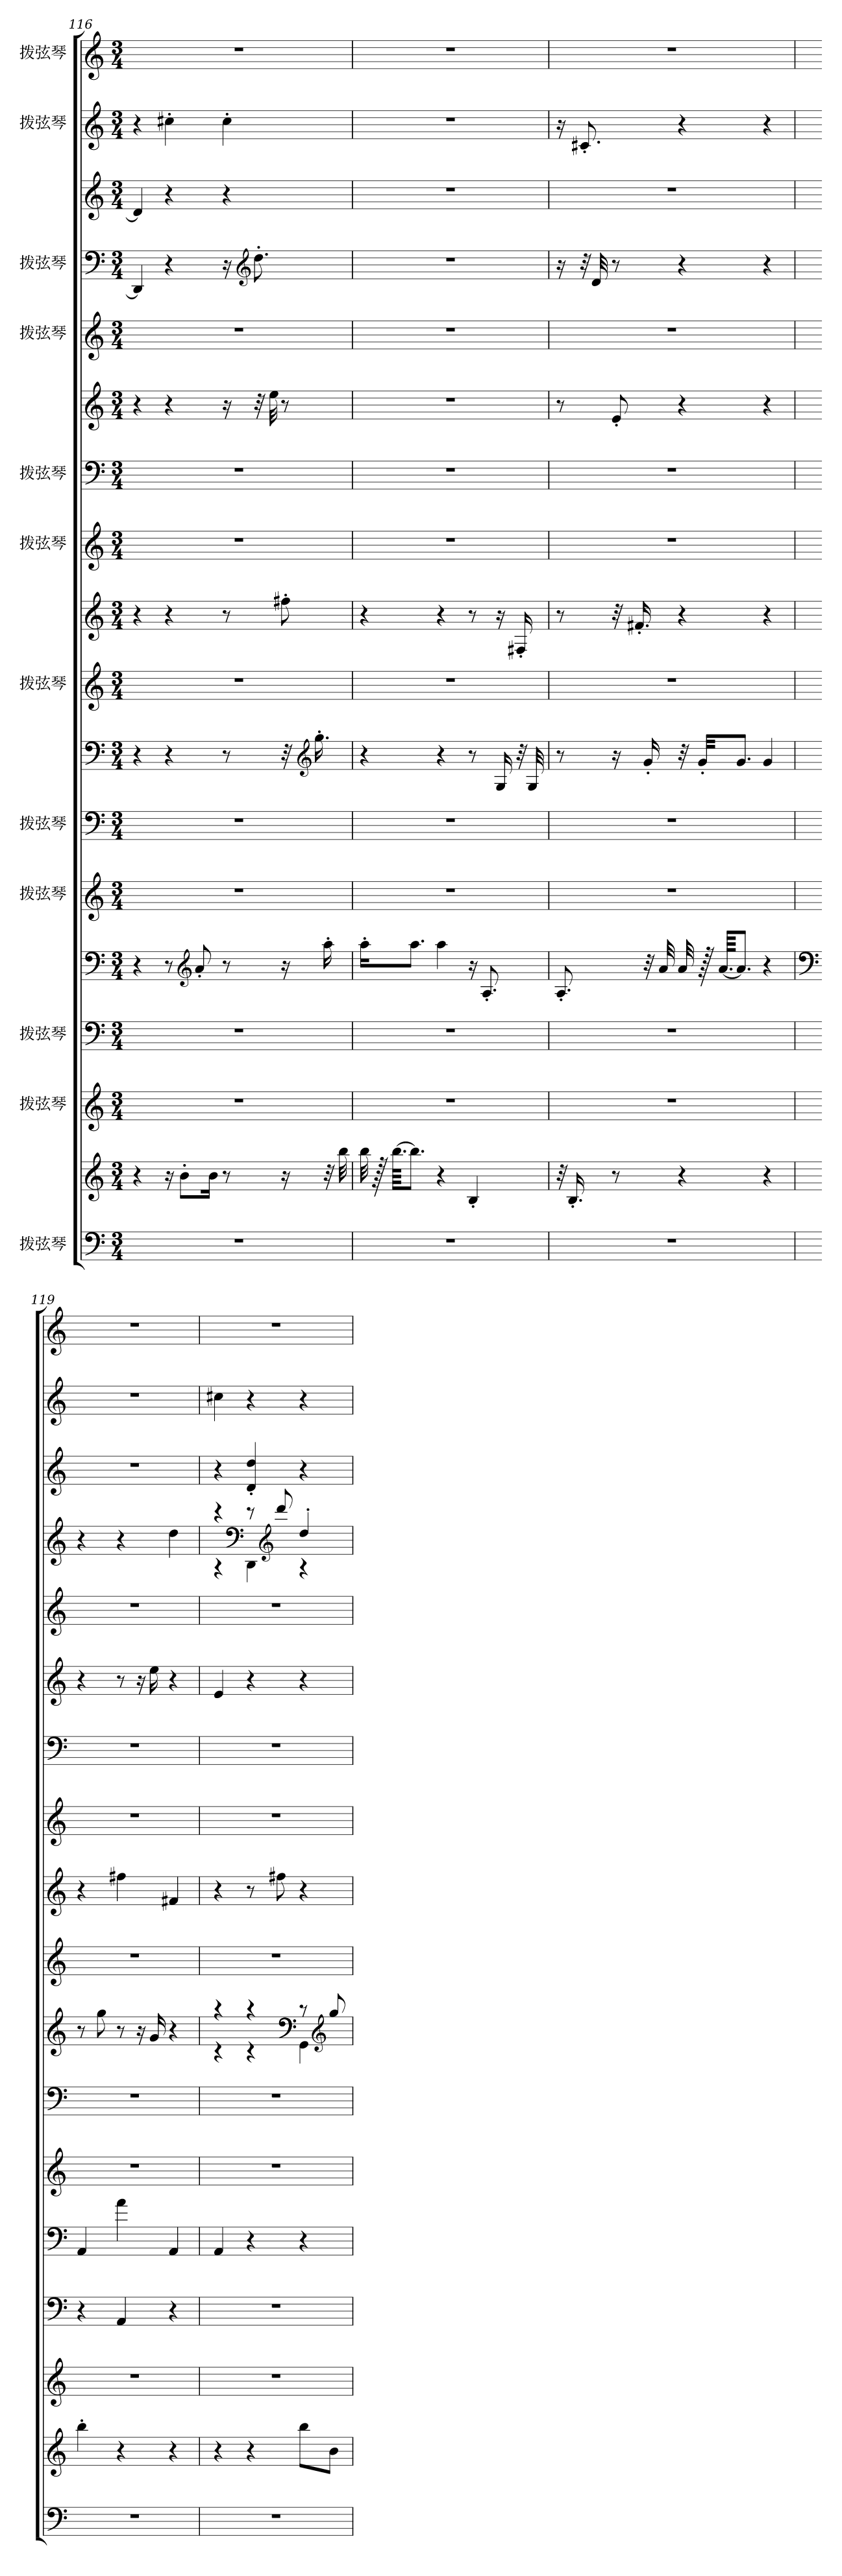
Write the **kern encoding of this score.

**kern	**kern	**kern	**kern	**kern	**kern	**kern	**kern	**kern	**kern	**kern	**kern	**kern	**kern	**kern	**kern	**kern	**kern
*part12	*part12	*part11	*part10	*part10	*part9	*part8	*part8	*part7	*part7	*part6	*part5	*part5	*part4	*part3	*part3	*part2	*part1
*staff18	*staff17	*staff16	*staff15	*staff14	*staff13	*staff12	*staff11	*staff10	*staff9	*staff8	*staff7	*staff6	*staff5	*staff4	*staff3	*staff2	*staff1
*I"拨弦琴	*	*I"拨弦琴	*I"拨弦琴	*	*I"拨弦琴	*I"拨弦琴	*	*I"拨弦琴	*	*I"拨弦琴	*I"拨弦琴	*	*I"拨弦琴	*I"拨弦琴	*	*I"拨弦琴	*I"拨弦琴
*clefF4	*clefG2	*clefG2	*clefF4	*clefF4	*clefG2	*clefF4	*clefF4	*clefG2	*clefG2	*clefG2	*clefF4	*clefG2	*clefG2	*clefF4	*clefG2	*clefG2	*clefG2
*k[]	*k[]	*k[]	*k[]	*k[]	*k[]	*k[]	*k[]	*k[]	*k[]	*k[]	*k[]	*k[]	*k[]	*k[]	*k[]	*k[]	*k[]
*M3/4	*M3/4	*M3/4	*M3/4	*M3/4	*M3/4	*M3/4	*M3/4	*M3/4	*M3/4	*M3/4	*M3/4	*M3/4	*M3/4	*M3/4	*M3/4	*M3/4	*M3/4
=116	=116	=116	=116	=116	=116	=116	=116	=116	=116	=116	=116	=116	=116	=116	=116	=116	=116
2.r	4r	2.r	2.r	4r	2.r	2.r	4r	2.r	4r	2.r	2.r	4r	2.r	4DD/]	4d/]	4r	2.r
.	16r	.	.	8r	.	.	4r	.	4r	.	.	4r	.	4r	4r	4cc#X'\	.
.	8b'\L	.	.	.	.	.	.	.	.	.	.	.	.	.	.	.	.
*	*	*	*	*clefG2	*	*	*	*	*	*	*	*	*	*	*	*	*
.	.	.	.	8a'/	.	.	.	.	.	.	.	.	.	.	.	.	.
.	16b\Jk	.	.	.	.	.	.	.	.	.	.	.	.	.	.	.	.
.	8r	.	.	8r	.	.	8r	.	8r	.	.	16r	.	16r	4r	4cc#'\	.
*	*	*	*	*	*	*	*	*	*	*	*	*	*	*clefG2	*	*	*
.	.	.	.	.	.	.	.	.	.	.	.	32r	.	8.dd'\	.	.	.
.	.	.	.	.	.	.	.	.	.	.	.	32ee\	.	.	.	.	.
.	16r	.	.	16r	.	.	32r	.	8ff#X'\	.	.	8r	.	.	.	.	.
*	*	*	*	*	*	*	*clefG2	*	*	*	*	*	*	*	*	*	*
.	.	.	.	.	.	.	16.gg'\	.	.	.	.	.	.	.	.	.	.
.	32r	.	.	16aa'\	.	.	.	.	.	.	.	.	.	.	.	.	.
.	32bb\	.	.	.	.	.	.	.	.	.	.	.	.	.	.	.	.
!!LO:PB:g=z
=117	=117	=117	=117	=117	=117	=117	=117	=117	=117	=117	=117	=117	=117	=117	=117	=117	=117
2.r	32bb\	2.r	2.r	16aa'\KL	2.r	2.r	4r	2.r	4r	2.r	2.r	2.r	2.r	2.r	2.r	2.r	2.r
.	128r	.	.	.	.	.	.	.	.	.	.	.	.	.	.	.	.
.	[64.bb\KKKL	.	.	.	.	.	.	.	.	.	.	.	.	.	.	.	.
.	8.bb\J]	.	.	8.aa\J	.	.	.	.	.	.	.	.	.	.	.	.	.
.	4r	.	.	4aa\	.	.	4r	.	4r	.	.	.	.	.	.	.	.
.	4B'/	.	.	16r	.	.	8r	.	8r	.	.	.	.	.	.	.	.
.	.	.	.	8.A'/	.	.	.	.	.	.	.	.	.	.	.	.	.
.	.	.	.	.	.	.	16G/	.	16r	.	.	.	.	.	.	.	.
.	.	.	.	.	.	.	32r	.	16F#X'/	.	.	.	.	.	.	.	.
.	.	.	.	.	.	.	32G/	.	.	.	.	.	.	.	.	.	.
=118	=118	=118	=118	=118	=118	=118	=118	=118	=118	=118	=118	=118	=118	=118	=118	=118	=118
2.r	32r	2.r	2.r	8.A'/	2.r	2.r	8r	2.r	8r	2.r	2.r	8r	2.r	16r	2.r	16r	2.r
.	16.B'/	.	.	.	.	.	.	.	.	.	.	.	.	.	.	.	.
.	.	.	.	.	.	.	.	.	.	.	.	.	.	32r	.	8.c#X'/	.
.	.	.	.	.	.	.	.	.	.	.	.	.	.	32d/	.	.	.
.	8r	.	.	.	.	.	16r	.	32r	.	.	8e'/	.	8r	.	.	.
.	.	.	.	.	.	.	.	.	16.f#X'/	.	.	.	.	.	.	.	.
.	.	.	.	32r	.	.	16g'/	.	.	.	.	.	.	.	.	.	.
.	.	.	.	32a/	.	.	.	.	.	.	.	.	.	.	.	.	.
.	4r	.	.	32a/	.	.	32r	.	4r	.	.	4r	.	4r	.	4r	.
.	.	.	.	128r	.	.	32g'/KKL	.	.	.	.	.	.	.	.	.	.
.	.	.	.	[64.a/KKKL	.	.	.	.	.	.	.	.	.	.	.	.	.
.	.	.	.	8.a/J]	.	.	8.g/J	.	.	.	.	.	.	.	.	.	.
.	4r	.	.	4r	.	.	4g/	.	4r	.	.	4r	.	4r	.	4r	.
=119	=119	=119	=119	=119	=119	=119	=119	=119	=119	=119	=119	=119	=119	=119	=119	=119	=119
*	*	*	*	*clefF4	*	*	*	*	*	*	*	*	*	*	*	*	*
2.r	4bb'\	2.r	4r	4AA/	2.r	2.r	8r	2.r	4r	2.r	2.r	4r	2.r	4r	2.r	2.r	2.r
.	.	.	.	.	.	.	8gg\	.	.	.	.	.	.	.	.	.	.
.	4r	.	4AA/	4a\	.	.	8r	.	4ff#X\	.	.	8r	.	4r	.	.	.
.	.	.	.	.	.	.	16r	.	.	.	.	16r	.	.	.	.	.
.	.	.	.	.	.	.	16g/	.	.	.	.	16ee\	.	.	.	.	.
.	4r	.	4r	4AA/	.	.	4r	.	4f#X/	.	.	4r	.	4dd\	.	.	.
!!LO:PB:g=z
=120	=120	=120	=120	=120	=120	=120	=120	=120	=120	=120	=120	=120	=120	=120	=120	=120	=120
*	*	*	*	*	*	*	*^	*	*	*	*	*	*	*^	*	*	*
2.r	4r	2.r	2.r	4AA/	2.r	2.r	4r	4r	2.r	4r	2.r	2.r	4e/	2.r	4r	4r	4r	4cc#X\	2.r
*	*	*	*	*	*	*	*	*	*	*	*	*	*	*	*clefF4	*	*	*	*
.	4r	.	.	4r	.	.	4r	4r	.	8r	.	.	4r	.	8r	4DD\	4d/' 4dd/'	4r	.
*	*	*	*	*	*	*	*	*	*	*	*	*	*	*	*clefG2	*	*	*	*
.	.	.	.	.	.	.	.	.	.	8ff#X\	.	.	.	.	8ddd/	.	.	.	.
*	*	*	*	*	*	*	*clefF4	*	*	*	*	*	*	*	*	*	*	*	*
.	8bb\L	.	.	4r	.	.	8r	4GG\	.	4r	.	.	4r	.	4dd'/	4r	4r	4r	.
*	*	*	*	*	*	*	*clefG2	*	*	*	*	*	*	*	*	*	*	*	*
.	8b\J	.	.	.	.	.	8gg/	.	.	.	.	.	.	.	.	.	.	.	.
*	*	*	*	*	*	*	*v	*v	*	*	*	*	*	*	*v	*v	*	*	*
=	=	=	=	=	=	=	=	=	=	=	=	=	=	=	=	=	=
*-	*-	*-	*-	*-	*-	*-	*-	*-	*-	*-	*-	*-	*-	*-	*-	*-	*-
